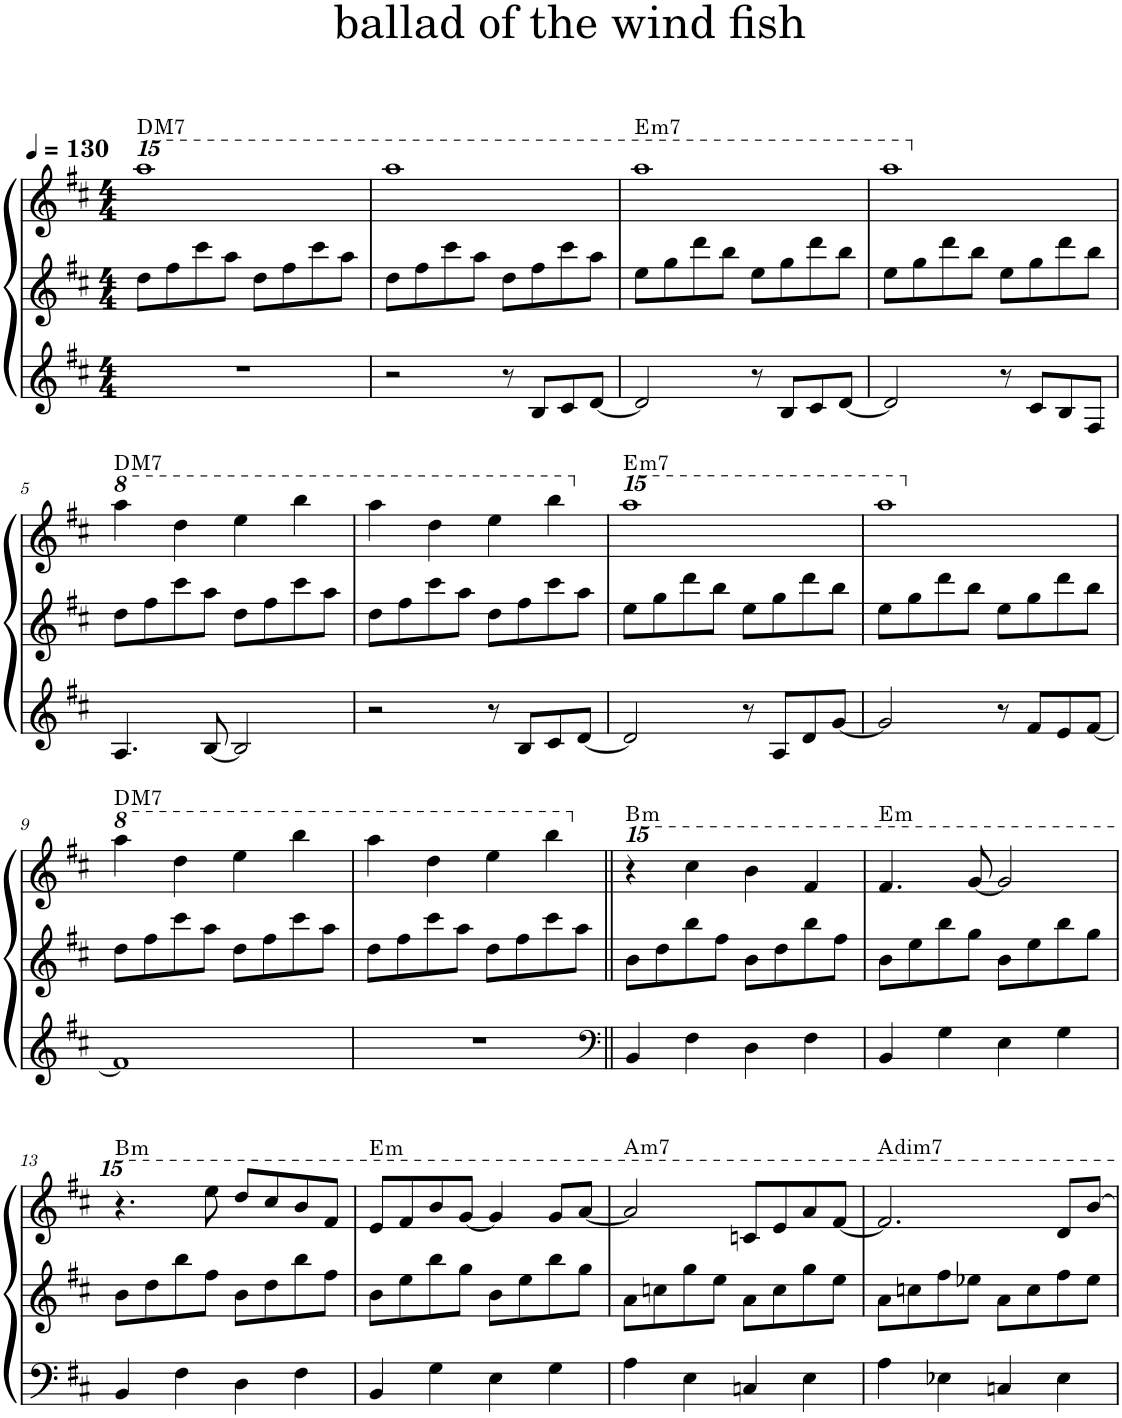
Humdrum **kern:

**kern	**kern	**kern	**harte
*part1	*part1	*part1	*part1
*staff3	*staff2	*staff1	*
*I"Piano	*	*	*
*I'Pno.	*	*	*
*clefG2	*clefG2	*clefG2	*
*k[f#c#]	*k[f#c#]	*k[f#c#]	*
*M4/4	*M4/4	*M4/4	*
*MM130	*MM130	*MM130	*
*	*	*15ma	*
=1	=1	=1	=1
!	!	!	!LO:H:kt=M7
1r	8dd\L	1aaaa	D:maj7
.	8ff#\	.	.
.	8ccc#\	.	.
.	8aa\J	.	.
.	8dd\L	.	.
.	8ff#\	.	.
.	8ccc#\	.	.
.	8aa\J	.	.
=2	=2	=2	=2
2r	8dd\L	1aaaa	.
.	8ff#\	.	.
.	8ccc#\	.	.
.	8aa\J	.	.
8r	8dd\L	.	.
8B/L	8ff#\	.	.
8c#/	8ccc#\	.	.
[8d/J	8aa\J	.	.
=3	=3	=3	=3
!	!	!	!LO:H:kt=m7
2d/]	8ee\L	1aaaa	E:min7
.	8gg\	.	.
.	8ddd\	.	.
.	8bb\J	.	.
8r	8ee\L	.	.
8B/L	8gg\	.	.
8c#/	8ddd\	.	.
[8d/J	8bb\J	.	.
=4	=4	=4	=4
2d/]	8ee\L	1aaaa	.
.	8gg\	.	.
.	8ddd\	.	.
.	8bb\J	.	.
8r	8ee\L	.	.
8c#/L	8gg\	.	.
8B/	8ddd\	.	.
8F#/J	8bb\J	.	.
!!LO:LB:g=z
=5	=5	=5	=5
*	*	*X15ma	*
*	*	*8va	*
!	!	!	!LO:H:kt=M7
4.A/	8dd\L	4aaa\	D:maj7
.	8ff#\	.	.
.	8ccc#\	4ddd\	.
[8B/	8aa\J	.	.
2B/]	8dd\L	4eee\	.
.	8ff#\	.	.
.	8ccc#\	4bbb\	.
.	8aa\J	.	.
=6	=6	=6	=6
2r	8dd\L	4aaa\	.
.	8ff#\	.	.
.	8ccc#\	4ddd\	.
.	8aa\J	.	.
8r	8dd\L	4eee\	.
8B/L	8ff#\	.	.
8c#/	8ccc#\	4bbb\	.
[8d/J	8aa\J	.	.
=7	=7	=7	=7
*	*	*X8va	*
*	*	*15ma	*
!	!	!	!LO:H:kt=m7
2d/]	8ee\L	1aaaa	E:min7
.	8gg\	.	.
.	8ddd\	.	.
.	8bb\J	.	.
8r	8ee\L	.	.
8A/L	8gg\	.	.
8d/	8ddd\	.	.
[8g/J	8bb\J	.	.
=8	=8	=8	=8
2g/]	8ee\L	1aaaa	.
.	8gg\	.	.
.	8ddd\	.	.
.	8bb\J	.	.
8r	8ee\L	.	.
8f#/L	8gg\	.	.
8e/	8ddd\	.	.
[8f#/J	8bb\J	.	.
!!LO:LB:g=z
=9	=9	=9	=9
*	*	*X15ma	*
*	*	*8va	*
!	!	!	!LO:H:kt=M7
1f#]	8dd\L	4aaa\	D:maj7
.	8ff#\	.	.
.	8ccc#\	4ddd\	.
.	8aa\J	.	.
.	8dd\L	4eee\	.
.	8ff#\	.	.
.	8ccc#\	4bbb\	.
.	8aa\J	.	.
=10	=10	=10	=10
1r	8dd\L	4aaa\	.
.	8ff#\	.	.
.	8ccc#\	4ddd\	.
.	8aa\J	.	.
.	8dd\L	4eee\	.
.	8ff#\	.	.
.	8ccc#\	4bbb\	.
.	8aa\J	.	.
=11||	=11||	=11||	=11||
*clefF4	*	*	*
*	*	*X8va	*
!	!	!	!LO:H:kt=m
4BB/	8b\L	4r	B:min
.	8dd\	.	.
4F#\	8bb\	4cccc#\	.
.	8ff#\J	.	.
4D\	8b\L	4bbb\	.
.	8dd\	.	.
4F#\	8bb\	4fff#/	.
.	8ff#\J	.	.
=12	=12	=12	=12
!	!	!	!LO:H:kt=m
4BB/	8b\L	4.fff#/	E:min
.	8ee\	.	.
4G\	8bb\	.	.
.	8gg\J	[8ggg/	.
4E\	8b\L	2ggg/]	.
.	8ee\	.	.
4G\	8bb\	.	.
.	8gg\J	.	.
!!LO:LB:g=z
=13	=13	=13	=13
!	!	!	!LO:H:kt=m
4BB/	8b\L	4.r	B:min
.	8dd\	.	.
4F#\	8bb\	.	.
.	8ff#\J	8eeee\	.
4D\	8b\L	8dddd/L	.
.	8dd\	8cccc#/	.
4F#\	8bb\	8bbb/	.
.	8ff#\J	8fff#/J	.
=14	=14	=14	=14
!	!	!	!LO:H:kt=m
4BB/	8b\L	8eee/L	E:min
.	8ee\	8fff#/	.
4G\	8bb\	8bbb/	.
.	8gg\J	[8ggg/J	.
4E\	8b\L	4ggg/]	.
.	8ee\	.	.
4G\	8bb\	8ggg/L	.
.	8gg\J	[8aaa/J	.
=15	=15	=15	=15
!	!	!	!LO:H:kt=m7
4A\	8a\L	2aaa/]	A:min7
.	8ccn\	.	.
4E\	8gg\	.	.
.	8ee\J	.	.
4Cn/	8a\L	8cccn/L	.
.	8cc\	8eee/	.
4E\	8gg\	8aaa/	.
.	8ee\J	[8fff#/J	.
=16	=16	=16	=16
!	!	!	!LO:H:kt=dim7
4A\	8a\L	2.fff#/]	A:dim7
.	8ccn\	.	.
4E-X\	8ff#\	.	.
.	8ee-X\J	.	.
4Cn/	8a\L	.	.
.	8cc\	.	.
4E-\	8ff#\	8ddd/L	.
.	8ee-\J	[8bbb/J	.
=	=	=	=
*-	*-	*-	*-
